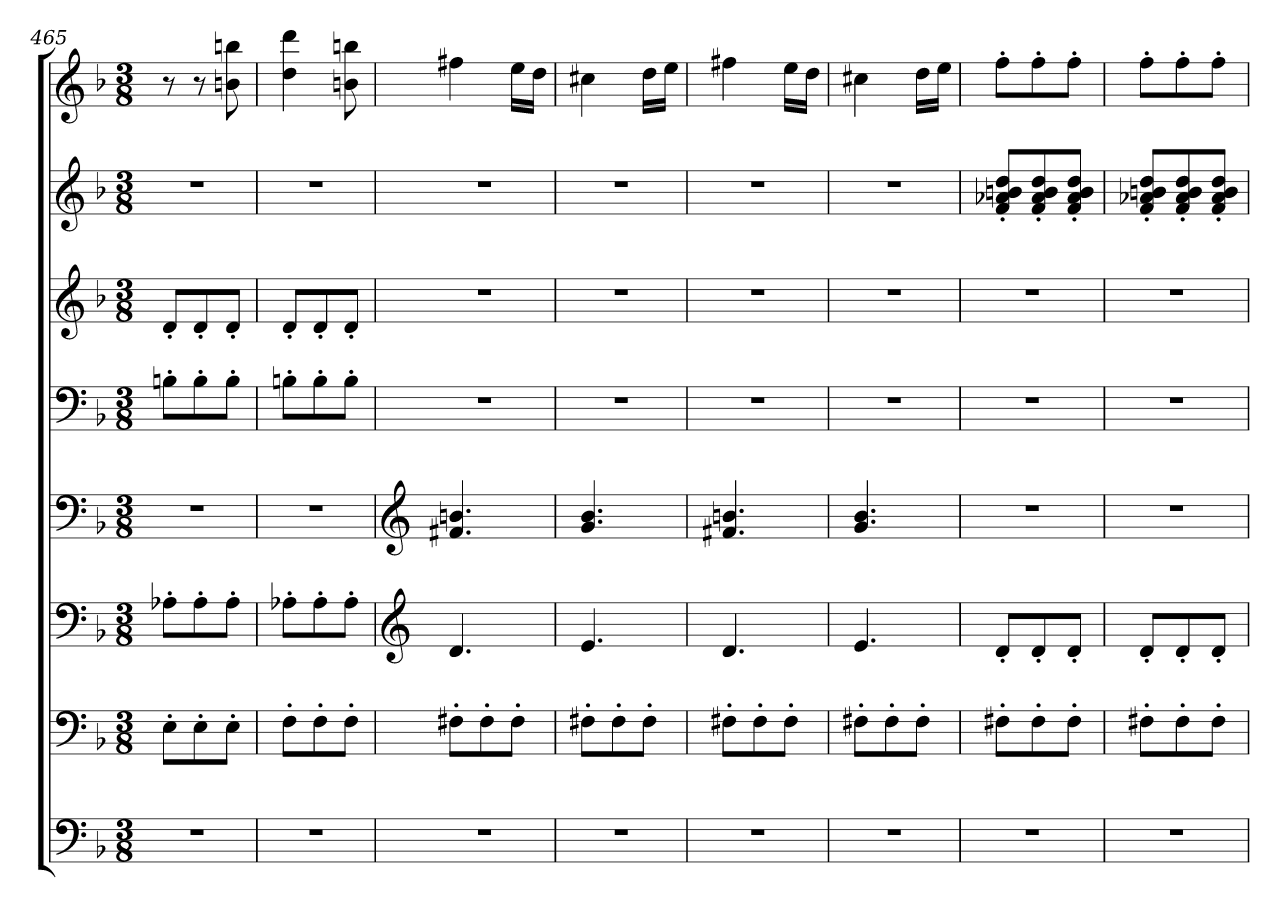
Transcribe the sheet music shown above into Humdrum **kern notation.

**kern	**kern	**kern	**kern	**kern	**kern	**kern	**kern
*part5	*part5	*part4	*part4	*part3	*part3	*part2	*part1
*staff8	*staff7	*staff6	*staff5	*staff4	*staff3	*staff2	*staff1
*clefF4	*clefF4	*clefF4	*clefF4	*clefF4	*clefG2	*clefG2	*clefG2
*k[b-]	*k[b-]	*k[b-]	*k[b-]	*k[b-]	*k[b-]	*k[b-]	*k[b-]
*M3/8	*M3/8	*M3/8	*M3/8	*M3/8	*M3/8	*M3/8	*M3/8
=465	=465	=465	=465	=465	=465	=465	=465
4.r	8E'\L	8A-X'\L	4.r	8Bn'\L	8d'/L	4.r	8r
.	8E'\	8A-'\	.	8B'\	8d'/	.	8r
.	8E'\J	8A-'\J	.	8B'\J	8d'/J	.	8bn\ 8bbn\
=466	=466	=466	=466	=466	=466	=466	=466
4.r	8F'\L	8A-X'\L	4.r	8Bn'\L	8d'/L	4.r	4dd\ 4ddd\
.	8F'\	8A-'\	.	8B'\	8d'/	.	.
.	8F'\J	8A-'\J	.	8B'\J	8d'/J	.	8bn\ 8bbn\
=467	=467	=467	=467	=467	=467	=467	=467
*	*	*clefG2	*clefG2	*	*	*	*
*	*	*	*	*	*	*	*MM154
4.r	8F#X'\L	4.d/	4.f#X/ 4.bn/	4.r	4.r	4.r	4ff#X\
.	8F#'\	.	.	.	.	.	.
.	8F#'\J	.	.	.	.	.	16ee\LL
.	.	.	.	.	.	.	16dd\JJ
=468	=468	=468	=468	=468	=468	=468	=468
4.r	8F#X'\L	4.e/	4.g/ 4.b-/	4.r	4.r	4.r	4cc#X\
.	8F#'\	.	.	.	.	.	.
.	8F#'\J	.	.	.	.	.	16dd\LL
*	*	*	*	*	*	*	*MM152
.	.	.	.	.	.	.	16ee\JJ
=469	=469	=469	=469	=469	=469	=469	=469
*	*	*	*	*	*	*	*MM154
4.r	8F#X'\L	4.d/	4.f#X/ 4.bn/	4.r	4.r	4.r	4ff#X\
.	8F#'\	.	.	.	.	.	.
.	8F#'\J	.	.	.	.	.	16ee\LL
.	.	.	.	.	.	.	16dd\JJ
=470	=470	=470	=470	=470	=470	=470	=470
4.r	8F#X'\L	4.e/	4.g/ 4.b-/	4.r	4.r	4.r	4cc#X\
.	8F#'\	.	.	.	.	.	.
.	8F#'\J	.	.	.	.	.	16dd\LL
*	*	*	*	*	*	*	*MM152
.	.	.	.	.	.	.	16ee\JJ
!!LO:PB:g=z
=471	=471	=471	=471	=471	=471	=471	=471
*	*	*	*	*	*	*	*MM154
4.r	8F#X'\L	8d'/L	4.r	4.r	4.r	8f/' 8a-X/' 8bn/' 8dd/'L	8ff'\L
.	8F#'\	8d'/	.	.	.	8f/' 8a-/' 8b/' 8dd/'	8ff'\
.	8F#'\J	8d'/J	.	.	.	8f/' 8a-/' 8b/' 8dd/'J	8ff'\J
=472	=472	=472	=472	=472	=472	=472	=472
4.r	8F#X'\L	8d'/L	4.r	4.r	4.r	8f/' 8a-X/' 8bn/' 8dd/'L	8ff'\L
.	8F#'\	8d'/	.	.	.	8f/' 8a-/' 8b/' 8dd/'	8ff'\
.	8F#'\J	8d'/J	.	.	.	8f/' 8a-/' 8b/' 8dd/'J	8ff'\J
=	=	=	=	=	=	=	=
*-	*-	*-	*-	*-	*-	*-	*-
